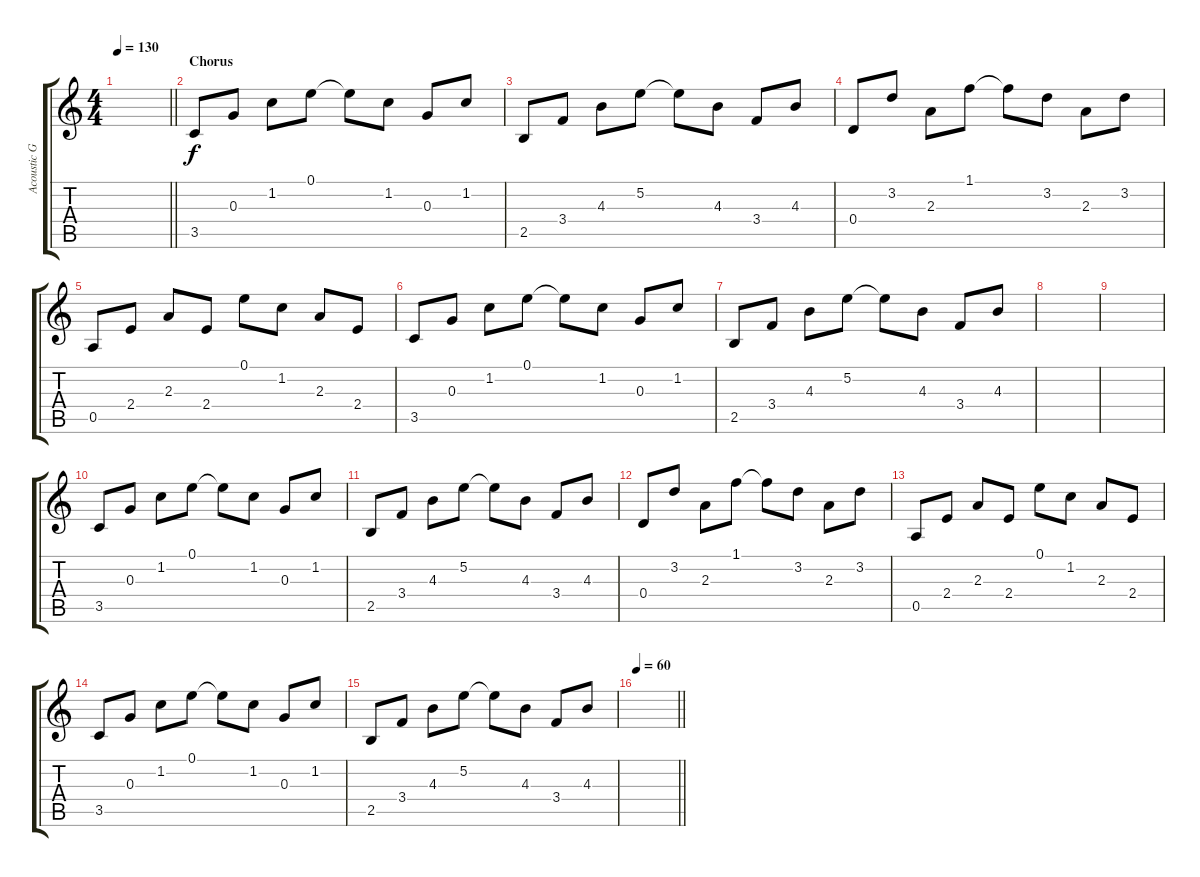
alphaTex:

\track ("Acoustic Guitar" "Acoustic G") {instrument acousticguitarsteel}
\staff {score tabs}
\tuning (E4 B3 G3 D3 A2 E2) {hide}
\ts (4 4)
\tempo 130
\clef g2
\barLineRight lightlight
\ks c
|
\section ("" "Chorus")
3.5.8 0.3.8 1.2.8 0.1.8 0.1{t}.8 1.2.8 0.3.8 1.2.8 |
2.5.8 3.4.8 4.3.8 5.2.8 5.2{t}.8 4.3.8 3.4.8 4.3.8 |
0.4.8 3.2.8 2.3.8 1.1.8 1.1{t}.8 3.2.8 2.3.8 3.2.8 |
0.5.8 2.4.8 2.3.8 2.4.8 0.1.8 1.2.8 2.3.8 2.4.8 |
3.5.8 0.3.8 1.2.8 0.1.8 0.1{t}.8 1.2.8 0.3.8 1.2.8 |
2.5.8 3.4.8 4.3.8 5.2.8 5.2{t}.8 4.3.8 3.4.8 4.3.8 |
|
|
3.5.8 0.3.8 1.2.8 0.1.8 0.1{t}.8 1.2.8 0.3.8 1.2.8 |
2.5.8 3.4.8 4.3.8 5.2.8 5.2{t}.8 4.3.8 3.4.8 4.3.8 |
0.4.8 3.2.8 2.3.8 1.1.8 1.1{t}.8 3.2.8 2.3.8 3.2.8 |
0.5.8 2.4.8 2.3.8 2.4.8 0.1.8 1.2.8 2.3.8 2.4.8 |
3.5.8 0.3.8 1.2.8 0.1.8 0.1{t}.8 1.2.8 0.3.8 1.2.8 |
2.5.8 3.4.8 4.3.8 5.2.8 5.2{t}.8 4.3.8 3.4.8 4.3.8 |
\tempo 60
\barLineRight lightlight
